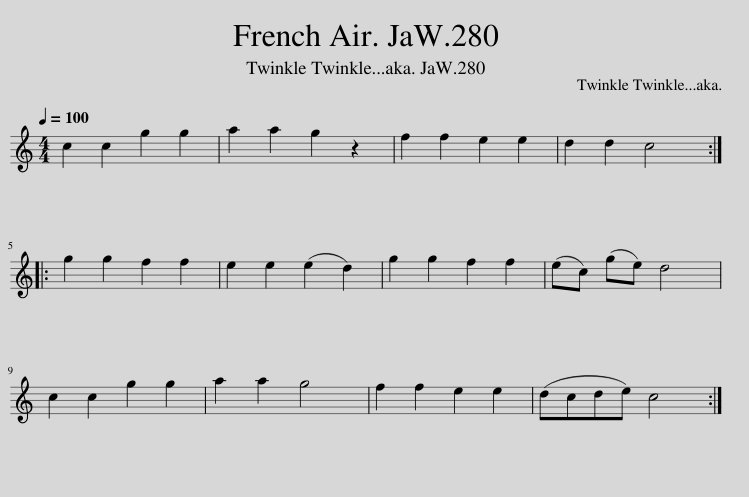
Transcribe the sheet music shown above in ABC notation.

X:1
L:1/8
Q:1/4=100
M:4/4
I:linebreak $
K:C
V:1 treble
V:1
 c2 c2 g2 g2 | a2 a2 g2 z2 | f2 f2 e2 e2 | d2 d2 c4 ::$ g2 g2 f2 f2 | %5
 e2 e2 (e2 d2) | g2 g2 f2 f2 | (ec) (ge) d4 |$ c2 c2 g2 g2 | a2 a2 g4 | %10
 f2 f2 e2 e2 | (dcde) c4 :| %12
